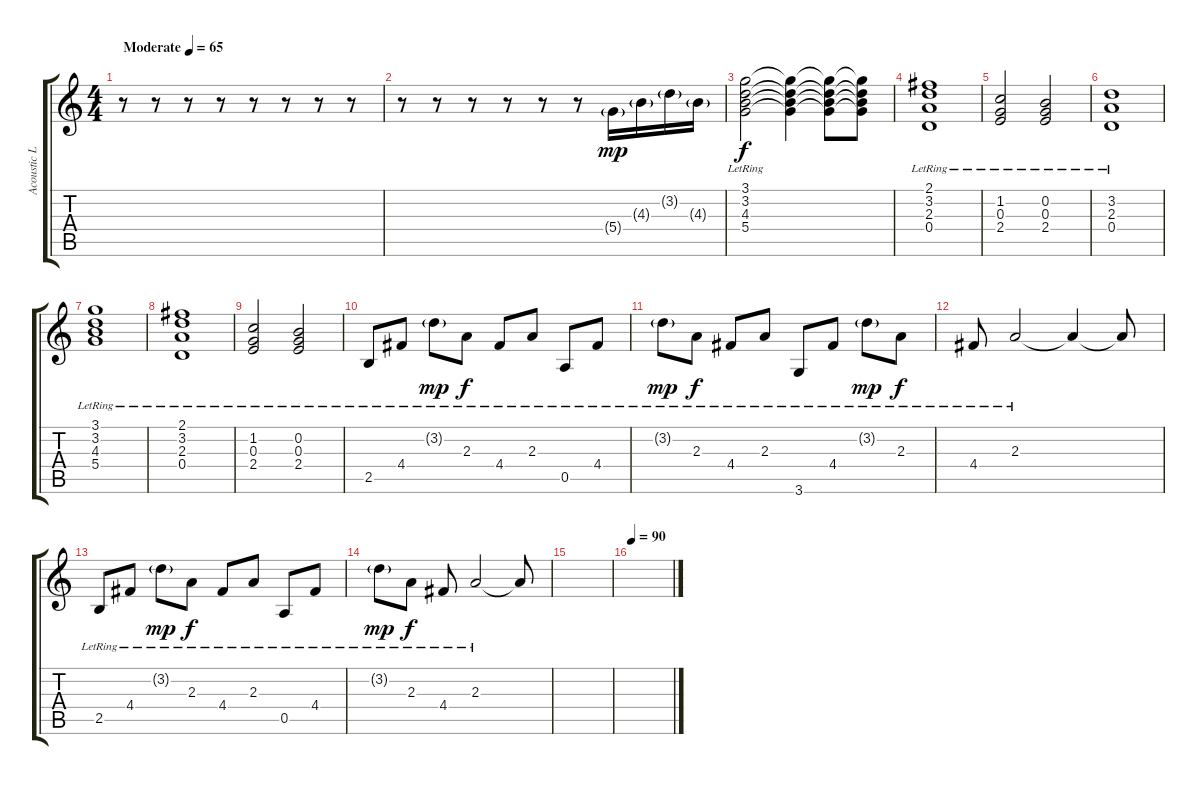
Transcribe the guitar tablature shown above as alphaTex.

\track ("Acoustic Lead" "Acoustic L") {instrument acousticguitarnylon}
\staff {score tabs}
\tuning (E4 B3 G3 D3 A2 E2) {hide}
\ts (4 4)
\tempo (65 "Moderate")
\clef g2
\ks c
r.8{dy mp instrument acousticguitarnylon} r.8 r.8 r.8 r.8 r.8 r.8 r.8 |
r.8 r.8 r.8 r.8 r.8 r.8 5.4{g}.16 4.3{g}.16 3.2{g}.16 4.3{g}.16 |
(3.1{lr} 3.2{lr} 4.3{lr} 5.4{lr}).2{dy f} (3.1{t} 3.2{t} 4.3{t} 5.4{t}).4 (3.1{t} 3.2{t} 4.3{t} 5.4{t}).8 (3.1{t} 3.2{t} 4.3{t} 5.4{t}).8 |
(2.1{lr} 3.2{lr} 2.3{lr} 0.4{lr}).1 |
(1.2{lr} 0.3{lr} 2.4{lr}).2 (0.2{lr} 0.3{lr} 2.4{lr}).2 |
(3.2{lr} 2.3{lr} 0.4{lr}).1 |
(3.1{lr} 3.2{lr} 4.3{lr} 5.4{lr}).1 |
(2.1{lr} 3.2{lr} 2.3{lr} 0.4{lr}).1 |
(1.2{lr} 0.3{lr} 2.4{lr}).2 (0.2{lr} 0.3{lr} 2.4{lr}).2 |
2.5{lr}.8 4.4{lr}.8 3.2{g lr}.8{dy mp} 2.3{lr}.8{dy f} 4.4{lr}.8 2.3{lr}.8 0.5{lr}.8 4.4{lr}.8 |
3.2{g lr}.8{dy mp} 2.3{lr}.8{dy f} 4.4{lr}.8 2.3{lr}.8 3.6{lr}.8 4.4{lr}.8 3.2{g lr}.8{dy mp} 2.3{lr}.8{dy f} |
4.4{lr}.8 2.3{lr}.2 2.3{t}.4 2.3{t}.8 |
2.5{lr}.8 4.4{lr}.8 3.2{g lr}.8{dy mp} 2.3{lr}.8{dy f} 4.4{lr}.8 2.3{lr}.8 0.5{lr}.8 4.4{lr}.8 |
3.2{g lr}.8{dy mp} 2.3{lr}.8{dy f} 4.4{lr}.8 2.3{lr}.2 2.3{t}.8 |
|
\tempo 90
